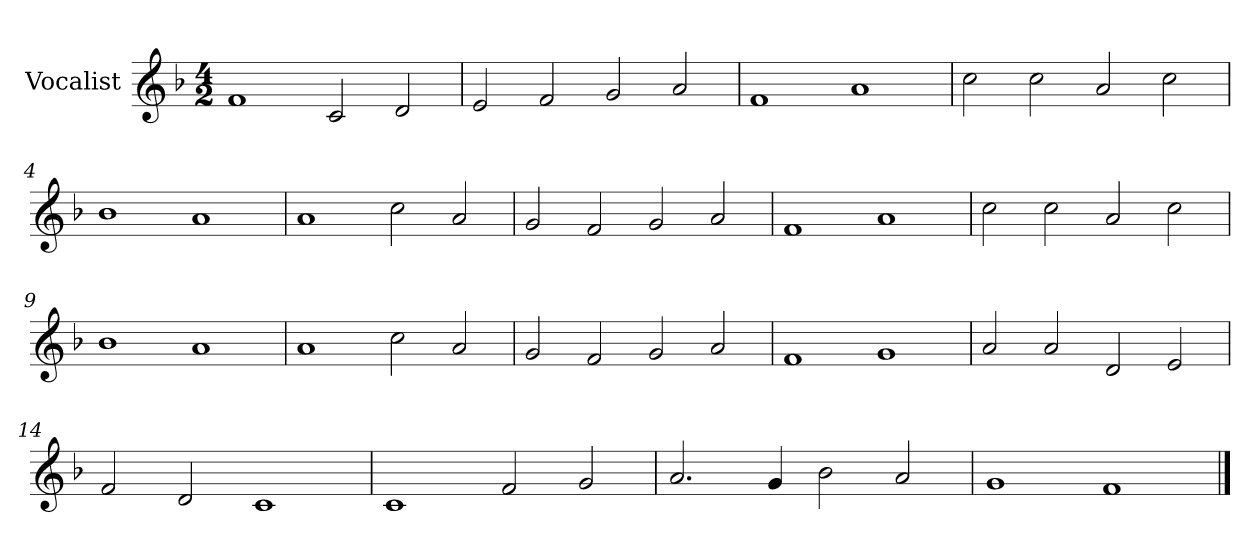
**kern
*part1
*staff1
*I"Vocalist
*k[b-]
*F:
*M4/2
=
1f
2c
2d
=1
2e
2f
2g
2a
=2
1f
1a
=3
2cc
2cc
2a
2cc
=4
1b-
1a
=5
1a
2cc
2a
=6
2g
2f
2g
2a
=7
1f
1a
=8
2cc
2cc
2a
2cc
=9
1b-
1a
=10
1a
2cc
2a
=11
2g
2f
2g
2a
=12
1f
1g
=13
2a
2a
2d
2e
=14
2f
2d
1c
=15
1c
2f
2g
=16
2.a
4g
2b-
2a
=17
1g
1f
==
*-
